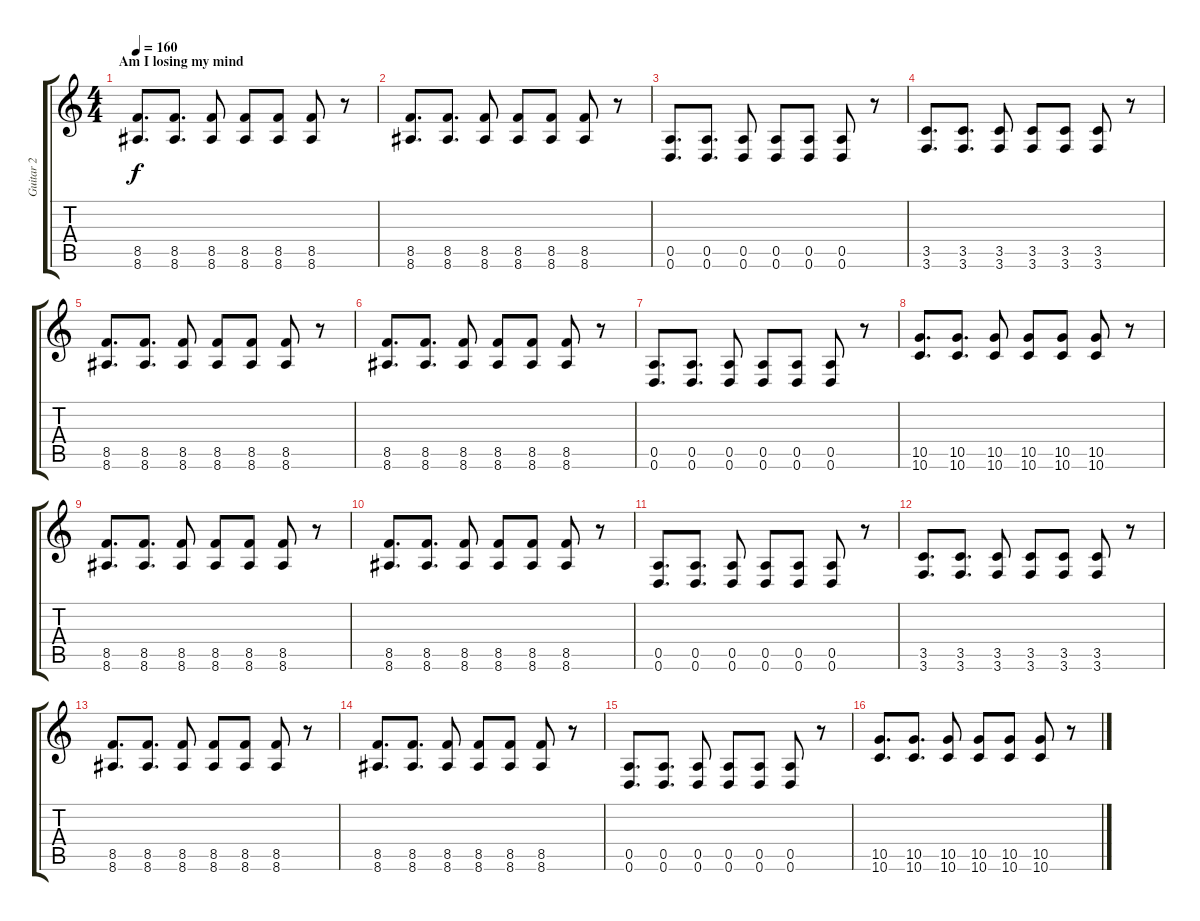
\track ("Guitar 2" "Guitar 2") {instrument distortionguitar}
\staff {score tabs}
\tuning (E4 B3 G3 D3 A2 D2) {hide}
\ts (4 4)
\section ("" "Am I losing my mind")
\tempo 160
\clef g2
\ks c
(8.5 8.6).8{d dy f} (8.5 8.6).8{d} (8.5 8.6).8 (8.5 8.6).8 (8.5 8.6).8 (8.5 8.6).8 r.8 |
(8.5 8.6).8{d} (8.5 8.6).8{d} (8.5 8.6).8 (8.5 8.6).8 (8.5 8.6).8 (8.5 8.6).8 r.8 |
(0.5 0.6).8{d} (0.5 0.6).8{d} (0.5 0.6).8 (0.5 0.6).8 (0.5 0.6).8 (0.5 0.6).8 r.8 |
(3.5 3.6).8{d} (3.5 3.6).8{d} (3.5 3.6).8 (3.5 3.6).8 (3.5 3.6).8 (3.5 3.6).8 r.8 |
(8.5 8.6).8{d} (8.5 8.6).8{d} (8.5 8.6).8 (8.5 8.6).8 (8.5 8.6).8 (8.5 8.6).8 r.8 |
(8.5 8.6).8{d} (8.5 8.6).8{d} (8.5 8.6).8 (8.5 8.6).8 (8.5 8.6).8 (8.5 8.6).8 r.8 |
(0.5 0.6).8{d} (0.5 0.6).8{d} (0.5 0.6).8 (0.5 0.6).8 (0.5 0.6).8 (0.5 0.6).8 r.8 |
(10.5 10.6).8{d} (10.5 10.6).8{d} (10.5 10.6).8 (10.5 10.6).8 (10.5 10.6).8 (10.5 10.6).8 r.8 |
(8.5 8.6).8{d} (8.5 8.6).8{d} (8.5 8.6).8 (8.5 8.6).8 (8.5 8.6).8 (8.5 8.6).8 r.8 |
(8.5 8.6).8{d} (8.5 8.6).8{d} (8.5 8.6).8 (8.5 8.6).8 (8.5 8.6).8 (8.5 8.6).8 r.8 |
(0.5 0.6).8{d} (0.5 0.6).8{d} (0.5 0.6).8 (0.5 0.6).8 (0.5 0.6).8 (0.5 0.6).8 r.8 |
(3.5 3.6).8{d} (3.5 3.6).8{d} (3.5 3.6).8 (3.5 3.6).8 (3.5 3.6).8 (3.5 3.6).8 r.8 |
(8.5 8.6).8{d} (8.5 8.6).8{d} (8.5 8.6).8 (8.5 8.6).8 (8.5 8.6).8 (8.5 8.6).8 r.8 |
(8.5 8.6).8{d} (8.5 8.6).8{d} (8.5 8.6).8 (8.5 8.6).8 (8.5 8.6).8 (8.5 8.6).8 r.8 |
(0.5 0.6).8{d} (0.5 0.6).8{d} (0.5 0.6).8 (0.5 0.6).8 (0.5 0.6).8 (0.5 0.6).8 r.8 |
(10.5 10.6).8{d} (10.5 10.6).8{d} (10.5 10.6).8 (10.5 10.6).8 (10.5 10.6).8 (10.5 10.6).8 r.8
